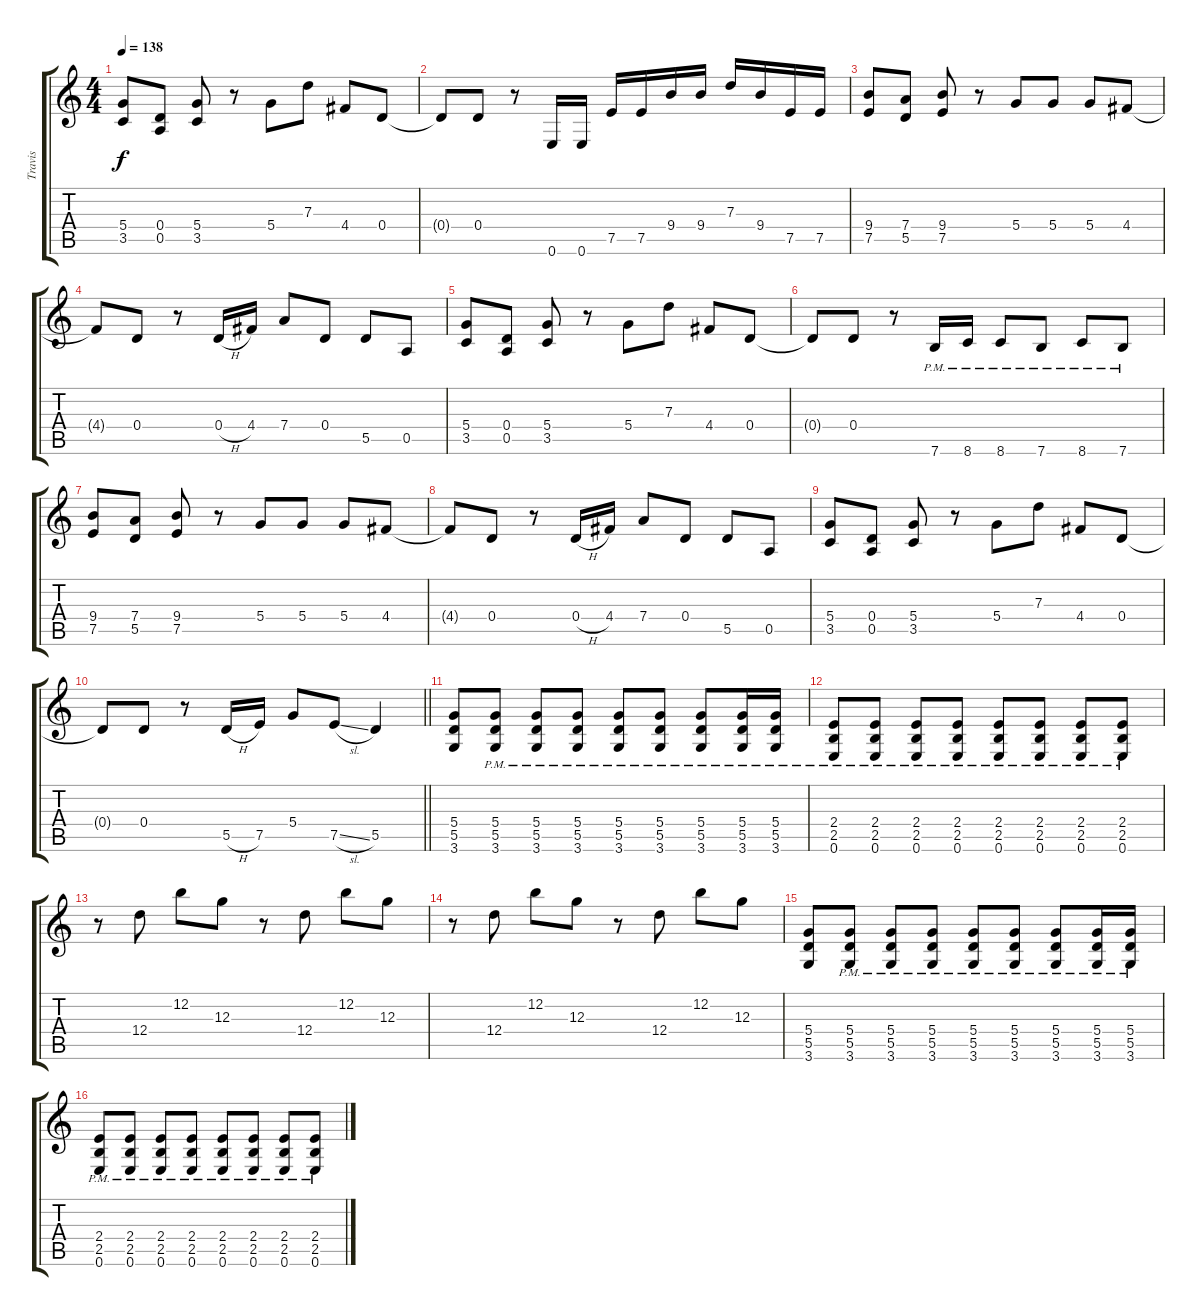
\track ("Travis" "Travis") {instrument distortionguitar}
\staff {score tabs}
\tuning (E4 B3 G3 D3 A2 E2) {hide}
\ts (4 4)
\tempo 138
\clef g2
\ks c
(5.4 3.5).8{dy f} (0.4 0.5).8 (5.4 3.5).8 r.8 5.4.8 7.3.8 4.4.8 0.4.8 |
0.4{t}.8 0.4.8 r.8 0.6.16 0.6.16 7.5.16 7.5.16 9.4.16 9.4.16 7.3.16 9.4.16 7.5.16 7.5.16 |
(9.4 7.5).8 (7.4 5.5).8 (9.4 7.5).8 r.8 5.4.8 5.4.8 5.4.8 4.4.8 |
4.4{t}.8 0.4.8 r.8 0.4{h}.16 4.4.16 7.4.8 0.4.8 5.5.8 0.5.8 |
(5.4 3.5).8 (0.4 0.5).8 (5.4 3.5).8 r.8 5.4.8 7.3.8 4.4.8 0.4.8 |
0.4{t}.8 0.4.8 r.8 7.6{pm}.16 8.6{pm}.16 8.6{pm}.8 7.6{pm}.8 8.6{pm}.8 7.6{pm}.8 |
(9.4 7.5).8 (7.4 5.5).8 (9.4 7.5).8 r.8 5.4.8 5.4.8 5.4.8 4.4.8 |
4.4{t}.8 0.4.8 r.8 0.4{h}.16 4.4.16 7.4.8 0.4.8 5.5.8 0.5.8 |
(5.4 3.5).8 (0.4 0.5).8 (5.4 3.5).8 r.8 5.4.8 7.3.8 4.4.8 0.4.8 |
\barLineRight lightlight
0.4{t}.8 0.4.8 r.8 5.5{h}.16 7.5.16 5.4.8 7.5{sl}.8 5.5.4 |
(5.4 5.5 3.6).8 (5.4{pm} 5.5{pm} 3.6{pm}).8 (5.4{pm} 5.5{pm} 3.6{pm}).8 (5.4{pm} 5.5{pm} 3.6{pm}).8 (5.4{pm} 5.5{pm} 3.6{pm}).8 (5.4{pm} 5.5{pm} 3.6{pm}).8 (5.4{pm} 5.5{pm} 3.6{pm}).8 (5.4{pm} 5.5{pm} 3.6{pm}).16 (5.4{pm} 5.5{pm} 3.6{pm}).16 |
(2.4{pm} 2.5{pm} 0.6{pm}).8 (2.4{pm} 2.5{pm} 0.6{pm}).8 (2.4{pm} 2.5{pm} 0.6{pm}).8 (2.4{pm} 2.5{pm} 0.6{pm}).8 (2.4{pm} 2.5{pm} 0.6{pm}).8 (2.4{pm} 2.5{pm} 0.6{pm}).8 (2.4{pm} 2.5{pm} 0.6{pm}).8 (2.4{pm} 2.5{pm} 0.6{pm}).8 |
r.8 12.4.8 12.2.8 12.3.8 r.8 12.4.8 12.2.8 12.3.8 |
r.8 12.4.8 12.2.8 12.3.8 r.8 12.4.8 12.2.8 12.3.8 |
(5.4 5.5 3.6).8 (5.4{pm} 5.5{pm} 3.6{pm}).8 (5.4{pm} 5.5{pm} 3.6{pm}).8 (5.4{pm} 5.5{pm} 3.6{pm}).8 (5.4{pm} 5.5{pm} 3.6{pm}).8 (5.4{pm} 5.5{pm} 3.6{pm}).8 (5.4{pm} 5.5{pm} 3.6{pm}).8 (5.4{pm} 5.5{pm} 3.6{pm}).16 (5.4{pm} 5.5{pm} 3.6{pm}).16 |
(2.4{pm} 2.5{pm} 0.6{pm}).8 (2.4{pm} 2.5{pm} 0.6{pm}).8 (2.4{pm} 2.5{pm} 0.6{pm}).8 (2.4{pm} 2.5{pm} 0.6{pm}).8 (2.4{pm} 2.5{pm} 0.6{pm}).8 (2.4{pm} 2.5{pm} 0.6{pm}).8 (2.4{pm} 2.5{pm} 0.6{pm}).8 (2.4{pm} 2.5{pm} 0.6{pm}).8
